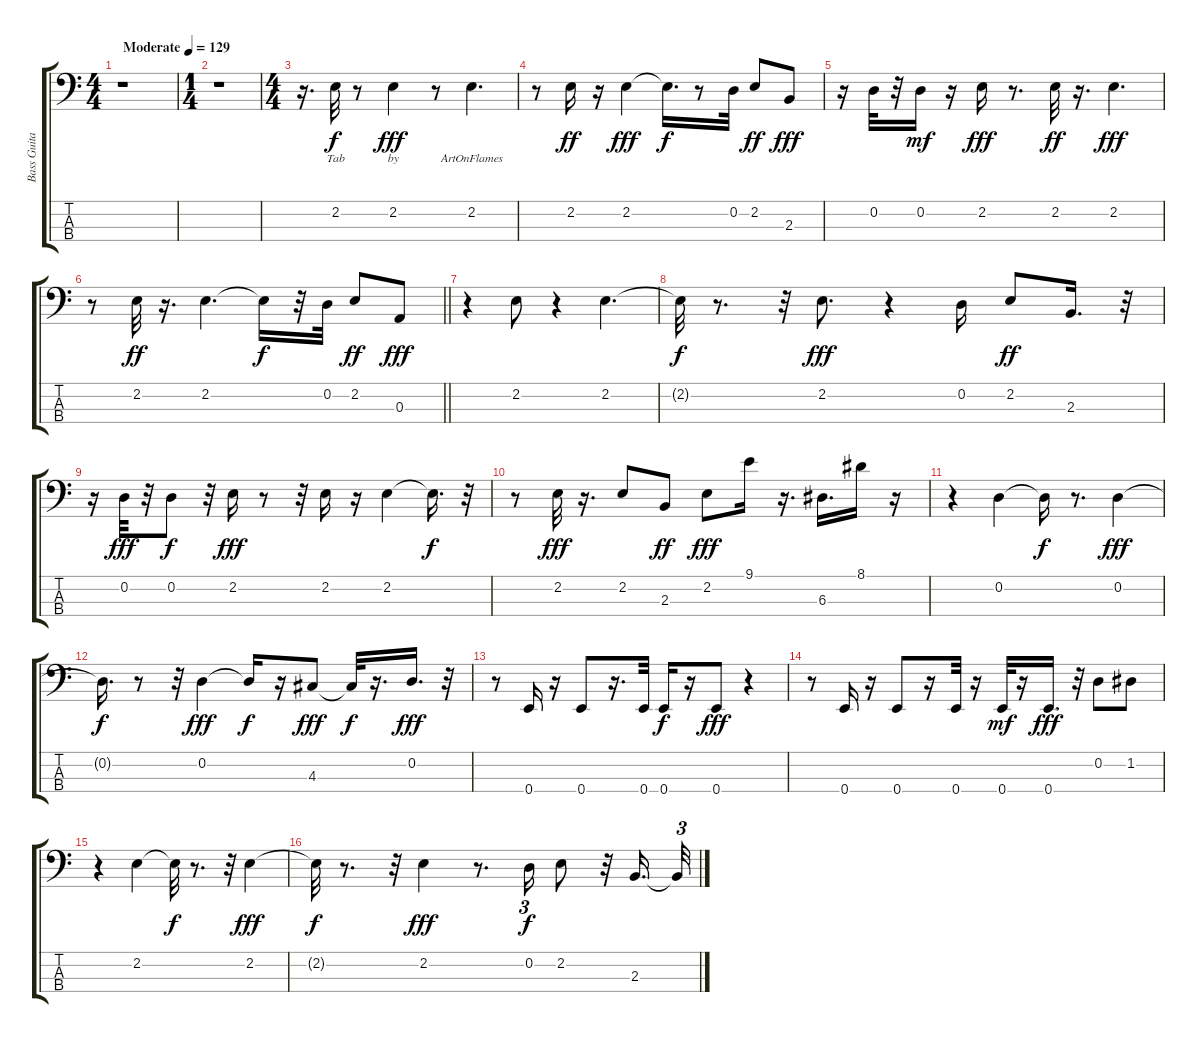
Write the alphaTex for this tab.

\track ("Bass Guitar" "Bass Guita") {instrument electricbassfinger}
\staff {score tabs}
\tuning (G2 D2 A1 E1) {hide}
\ts (4 4)
\tempo (129 "Moderate")
\clef f4
\ks c
r.1{dy f instrument electricbassfinger} |
\ts (1 4)
r.1 |
\ts (4 4)
r.16{d} 2.2.32{lyrics (0 "Tab") lyrics (1 "") lyrics (2 "") lyrics (3 "") lyrics (4 "")} r.8 2.2.4{lyrics (0 "by") lyrics (1 "") lyrics (2 "") lyrics (3 "") lyrics (4 "") dy fff} r.8 2.2.4{d lyrics (0 "ArtOnFlames") lyrics (1 "") lyrics (2 "") lyrics (3 "") lyrics (4 "")} |
r.8 2.2.16{dy ff} r.16 2.2.4{dy fff} 2.2{t}.16{d dy f} r.8 0.2.32 2.2.8{dy ff} 2.3.8{dy fff} |
r.16 0.2.32 r.32 0.2.16{dy mf} r.16 2.2.16{dy fff} r.8{d} 2.2.32{dy ff} r.16{d} 2.2.4{d dy fff} |
\barLineRight lightlight
r.8 2.2.32{dy ff} r.16{d} 2.2.4{d} 2.2{t}.16{dy f} r.32 0.2.32 2.2.8{dy ff} 0.3.8{dy fff} |
r.4 2.2.8 r.4 2.2.4{d} |
2.2{t}.32{dy f} r.8{d} r.32 2.2.8{d dy fff} r.4 0.2.16 2.2.8{dy ff} 2.3.16{d} r.32 |
r.16 0.2.32{dy fff} r.32 0.2.8{dy f} r.32 2.2.16{dy fff} r.8 r.32 2.2.16 r.16 2.2.4 2.2{t}.16{d dy f} r.32 |
r.8 2.2.32{dy fff} r.16{d} 2.2.8 2.3.8{dy ff} 2.2.8{dy fff} 9.1.16 r.16{d} 6.3.16{d} 8.1.16 r.16 |
r.4 0.2.4 0.2{t}.16{dy f} r.8{d} 0.2.4{dy fff} |
0.2{t}.16{d dy f} r.8 r.32 0.2.4{dy fff} 0.2{t}.16{dy f} r.16 4.3.8{dy fff} 4.3{t}.32{dy f} r.16{d} 0.2.16{d dy fff} r.32 |
r.8 0.4.16 r.16 0.4.8 r.16{d} 0.4.32 0.4.16{dy f} r.16 0.4.8{dy fff} r.4 |
r.8 0.4.16 r.16 0.4.8 r.16 0.4.32 r.16 0.4.32{dy mf} r.16 0.4.16{d dy fff} r.32 0.2.8 1.2.8 |
r.4 2.2.4 2.2{t}.32{dy f} r.8{d} r.32 2.2.4{dy fff} |
2.2{t}.32{dy f} r.8{d} r.32 2.2.4{dy fff} r.8{d} 0.2.16{tu (3 2) dy f} 2.2.8 r.32 2.3.16{d} 2.3{t}.32{tu (3 2)}
